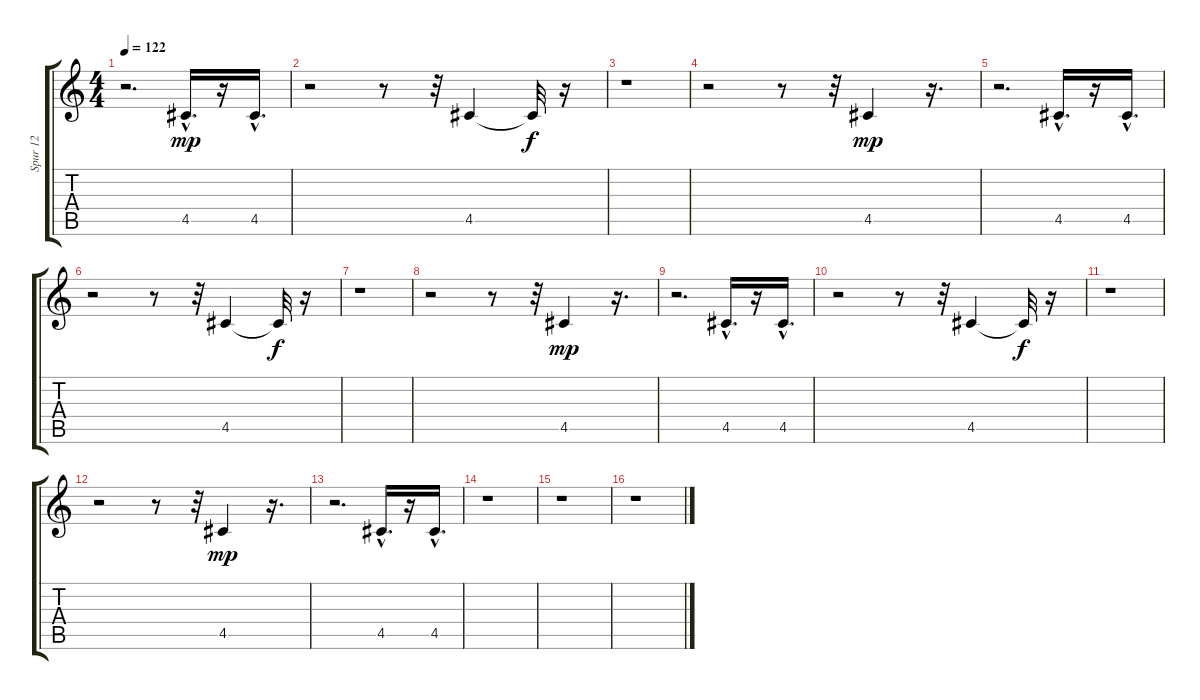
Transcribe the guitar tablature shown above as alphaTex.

\track ("Spur 12" "Spur 12") {instrument electricguitarmuted}
\staff {score tabs}
\tuning (E4 B3 G3 D3 A2 E2) {hide}
\ts (4 4)
\tempo 122
\clef g2
\ks c
r.2{d dy mp} 4.5{hac}.16{d} r.16 4.5{hac}.16{d} |
r.2 r.8 r.32 4.5.4 4.5{t}.32{dy f} r.16 |
r.1 |
r.2 r.8 r.32 4.5.4{dy mp} r.16{d} |
r.2{d} 4.5{hac}.16{d} r.16 4.5{hac}.16{d} |
r.2 r.8 r.32 4.5.4 4.5{t}.32{dy f} r.16 |
r.1 |
r.2 r.8 r.32 4.5.4{dy mp} r.16{d} |
r.2{d} 4.5{hac}.16{d} r.16 4.5{hac}.16{d} |
r.2 r.8 r.32 4.5.4 4.5{t}.32{dy f} r.16 |
r.1 |
r.2 r.8 r.32 4.5.4{dy mp} r.16{d} |
r.2{d} 4.5{hac}.16{d} r.16 4.5{hac}.16{d} |
r.1 |
r.1 |
r.1
